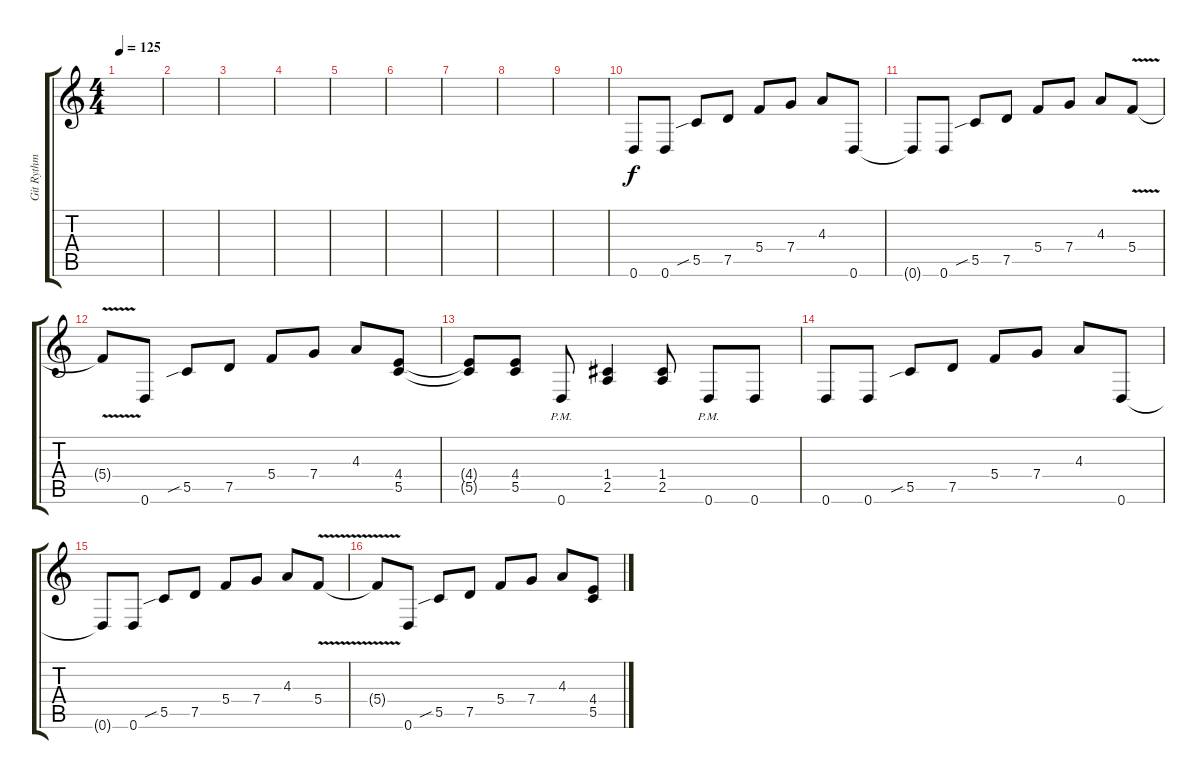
\track ("Git Rythm" "Git Rythm") {instrument distortionguitar}
\staff {score tabs}
\tuning (D4 A3 F3 C3 G2 D2) {hide}
\ts (4 4)
\tempo 125
\clef g2
\ks c
|
|
|
|
|
|
|
|
|
0.6.8 0.6.8 5.5{sib}.8 7.5.8 5.4.8 7.4.8 4.3.8 0.6.8 |
0.6{t}.8 0.6.8 5.5{sib}.8 7.5.8 5.4.8 7.4.8 4.3.8 5.4{v}.8 |
5.4{t}.8 0.6.8 5.5{sib}.8 7.5.8 5.4.8 7.4.8 4.3.8 (4.4 5.5).8 |
(4.4{t} 5.5{t}).8 (4.4 5.5).8 0.6{pm}.8 (1.4 2.5).4 (1.4 2.5).8 0.6{pm}.8 0.6.8 |
0.6.8 0.6.8 5.5{sib}.8 7.5.8 5.4.8 7.4.8 4.3.8 0.6.8 |
0.6{t}.8 0.6.8 5.5{sib}.8 7.5.8 5.4.8 7.4.8 4.3.8 5.4{v}.8 |
5.4{t}.8 0.6.8 5.5{sib}.8 7.5.8 5.4.8 7.4.8 4.3.8 (4.4 5.5).8
